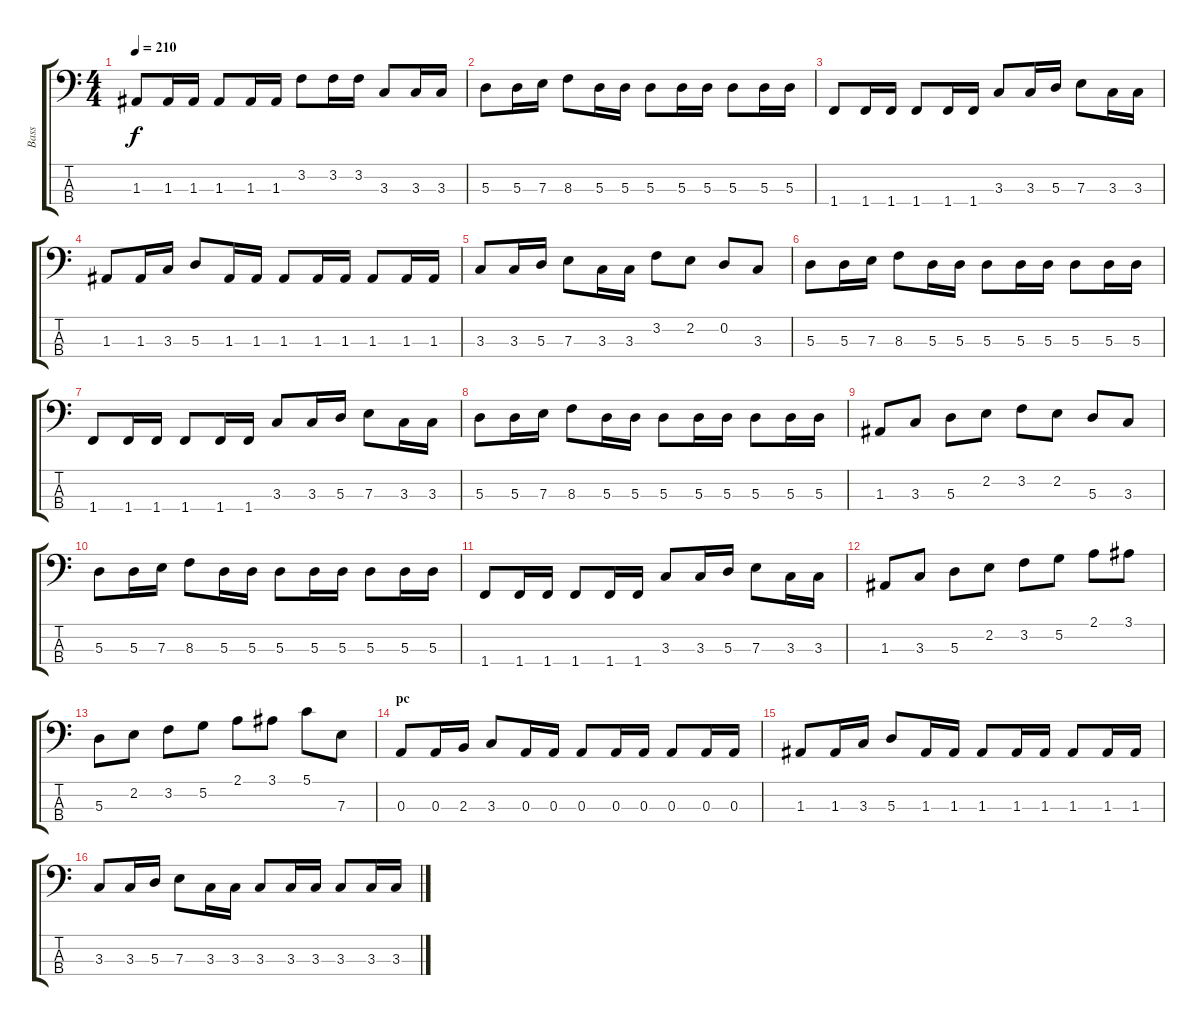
\track ("Bass" "Bass") {instrument electricbassfinger}
\staff {score tabs}
\tuning (G2 D2 A1 E1) {hide}
\ts (4 4)
\tempo 210
\clef f4
\ks c
1.3.8{dy f} 1.3.16 1.3.16 1.3.8 1.3.16 1.3.16 3.2.8 3.2.16 3.2.16 3.3.8 3.3.16 3.3.16 |
5.3.8 5.3.16 7.3.16 8.3.8 5.3.16 5.3.16 5.3.8 5.3.16 5.3.16 5.3.8 5.3.16 5.3.16 |
1.4.8 1.4.16 1.4.16 1.4.8 1.4.16 1.4.16 3.3.8 3.3.16 5.3.16 7.3.8 3.3.16 3.3.16 |
1.3.8 1.3.16 3.3.16 5.3.8 1.3.16 1.3.16 1.3.8 1.3.16 1.3.16 1.3.8 1.3.16 1.3.16 |
3.3.8 3.3.16 5.3.16 7.3.8 3.3.16 3.3.16 3.2.8 2.2.8 0.2.8 3.3.8 |
5.3.8 5.3.16 7.3.16 8.3.8 5.3.16 5.3.16 5.3.8 5.3.16 5.3.16 5.3.8 5.3.16 5.3.16 |
1.4.8 1.4.16 1.4.16 1.4.8 1.4.16 1.4.16 3.3.8 3.3.16 5.3.16 7.3.8 3.3.16 3.3.16 |
5.3.8 5.3.16 7.3.16 8.3.8 5.3.16 5.3.16 5.3.8 5.3.16 5.3.16 5.3.8 5.3.16 5.3.16 |
1.3.8 3.3.8 5.3.8 2.2.8 3.2.8 2.2.8 5.3.8 3.3.8 |
5.3.8 5.3.16 7.3.16 8.3.8 5.3.16 5.3.16 5.3.8 5.3.16 5.3.16 5.3.8 5.3.16 5.3.16 |
1.4.8 1.4.16 1.4.16 1.4.8 1.4.16 1.4.16 3.3.8 3.3.16 5.3.16 7.3.8 3.3.16 3.3.16 |
1.3.8 3.3.8 5.3.8 2.2.8 3.2.8 5.2.8 2.1.8 3.1.8 |
5.3.8 2.2.8 3.2.8 5.2.8 2.1.8 3.1.8 5.1.8 7.3.8 |
\section ("" "pc")
0.3.8 0.3.16 2.3.16 3.3.8 0.3.16 0.3.16 0.3.8 0.3.16 0.3.16 0.3.8 0.3.16 0.3.16 |
1.3.8 1.3.16 3.3.16 5.3.8 1.3.16 1.3.16 1.3.8 1.3.16 1.3.16 1.3.8 1.3.16 1.3.16 |
3.3.8 3.3.16 5.3.16 7.3.8 3.3.16 3.3.16 3.3.8 3.3.16 3.3.16 3.3.8 3.3.16 3.3.16
